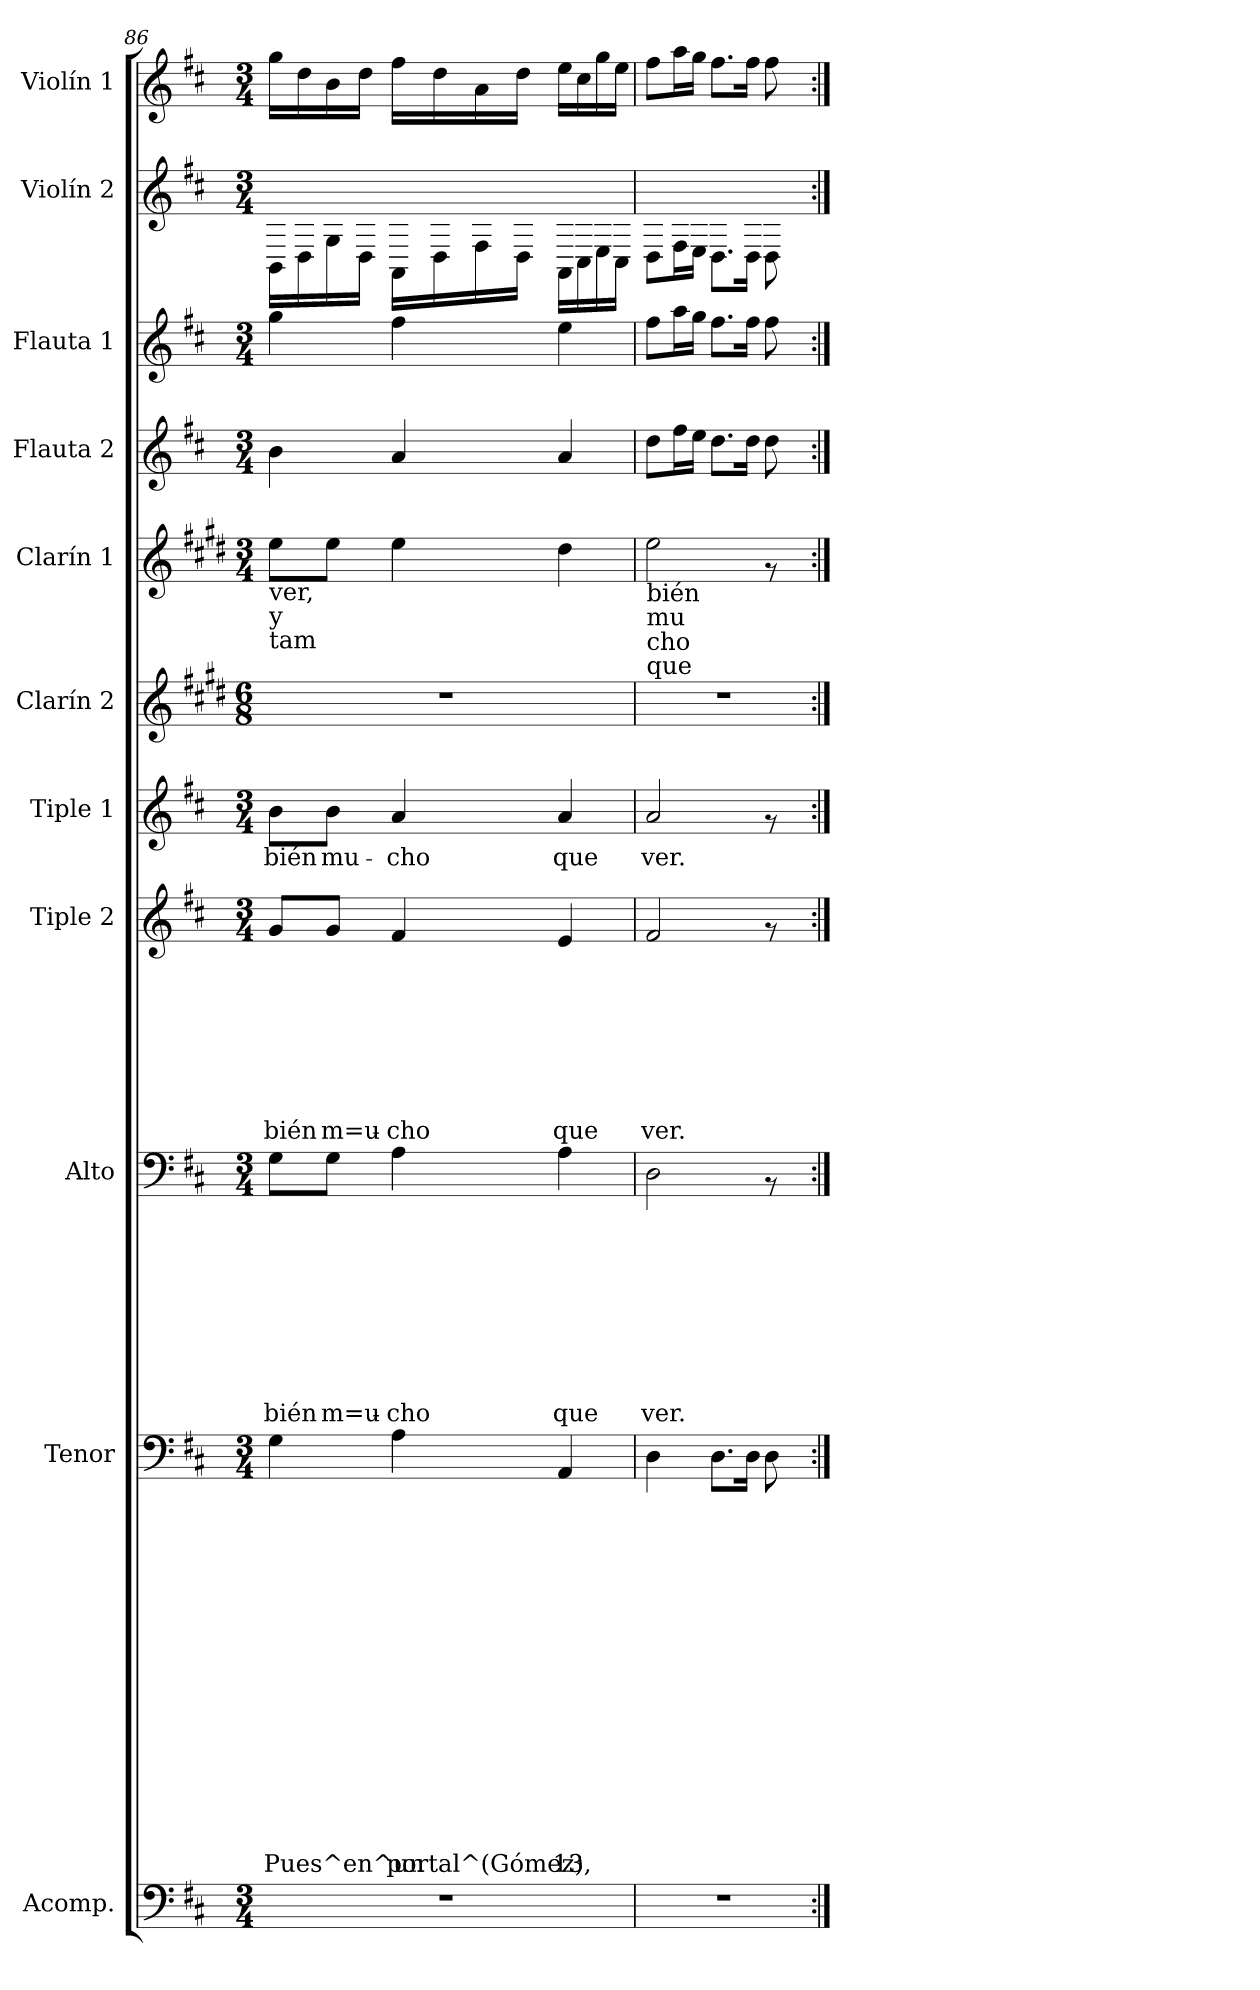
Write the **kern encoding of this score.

**kern	**kern	**text	**text	**text	**text	**text	**text	**text	**text	**text	**text	**text	**text	**text	**text	**text	**text	**kern	**text	**text	**text	**text	**text	**text	**text	**text	**text	**kern	**text	**text	**text	**text	**text	**text	**text	**text	**kern	**text	**kern	**kern	**kern	**kern	**kern	**kern
*part11	*part10	*part10	*part10	*part10	*part10	*part10	*part10	*part10	*part10	*part10	*part10	*part10	*part10	*part10	*part10	*part10	*part10	*part9	*part9	*part9	*part9	*part9	*part9	*part9	*part9	*part9	*part9	*part8	*part8	*part8	*part8	*part8	*part8	*part8	*part8	*part8	*part7	*part7	*part6	*part5	*part4	*part3	*part2	*part1
*staff11	*staff10	*staff10	*staff10	*staff10	*staff10	*staff10	*staff10	*staff10	*staff10	*staff10	*staff10	*staff10	*staff10	*staff10	*staff10	*staff10	*staff10	*staff9	*staff9	*staff9	*staff9	*staff9	*staff9	*staff9	*staff9	*staff9	*staff9	*staff8	*staff8	*staff8	*staff8	*staff8	*staff8	*staff8	*staff8	*staff8	*staff7	*staff7	*staff6	*staff5	*staff4	*staff3	*staff2	*staff1
*I"Acomp.	*I"Tenor	*	*	*	*	*	*	*	*	*	*	*	*	*	*	*	*	*I"Alto	*	*	*	*	*	*	*	*	*	*I"Tiple 2	*	*	*	*	*	*	*	*	*I"Tiple 1	*	*I"Clarín 2	*I"Clarín 1	*I"Flauta 2	*I"Flauta 1	*I"Violín 2	*I"Violín 1
*I'Acomp.	*I'Tenor	*	*	*	*	*	*	*	*	*	*	*	*	*	*	*	*	*I'Alto	*	*	*	*	*	*	*	*	*	*I'Tiple 2	*	*	*	*	*	*	*	*	*I'Tiple 1	*	*I'Clarín 2	*I'Clarín 1	*I'Flauta 2	*I'Flauta 1	*I'Violín 2	*I'Violín 1
*clefF4	*clefF4	*	*	*	*	*	*	*	*	*	*	*	*	*	*	*	*	*clefF4	*	*	*	*	*	*	*	*	*	*clefG2	*	*	*	*	*	*	*	*	*clefG2	*	*clefG2	*clefG2	*clefG2	*clefG2	*clefG2	*clefG2
*	*	*	*	*	*	*	*	*	*	*	*	*	*	*	*	*	*	*	*	*	*	*	*	*	*	*	*	*	*	*	*	*	*	*	*	*	*	*	*ITrd1c2	*ITrd1c2	*	*	*	*
*k[f#c#]	*k[f#c#]	*	*	*	*	*	*	*	*	*	*	*	*	*	*	*	*	*k[f#c#]	*	*	*	*	*	*	*	*	*	*k[f#c#]	*	*	*	*	*	*	*	*	*k[f#c#]	*	*k[f#c#]	*k[f#c#]	*k[f#c#]	*k[f#c#]	*k[f#c#]	*k[f#c#]
*D:	*D:	*	*	*	*	*	*	*	*	*	*	*	*	*	*	*	*	*D:	*	*	*	*	*	*	*	*	*	*D:	*	*	*	*	*	*	*	*	*D:	*	*D:	*D:	*D:	*D:	*D:	*D:
*M3/4	*M3/4	*	*	*	*	*	*	*	*	*	*	*	*	*	*	*	*	*M3/4	*	*	*	*	*	*	*	*	*	*M3/4	*	*	*	*	*	*	*	*	*M3/4	*	*M6/8	*M3/4	*M3/4	*M3/4	*M3/4	*M3/4
=86	=86	=86	=86	=86	=86	=86	=86	=86	=86	=86	=86	=86	=86	=86	=86	=86	=86	=86	=86	=86	=86	=86	=86	=86	=86	=86	=86	=86	=86	=86	=86	=86	=86	=86	=86	=86	=86	=86	=86	=86	=86	=86	=86	=86
!	!	!	!	!	!	!	!	!	!	!	!	!	!	!	!	!	!	!	!	!	!	!	!	!	!	!	!	!	!	!	!	!	!	!	!	!	!	!	!	!LO:TX:b:t=ver,	!	!	!	!
!	!	!	!	!	!	!	!	!	!	!	!	!	!	!	!	!	!	!	!	!	!	!	!	!	!	!	!	!	!	!	!	!	!	!	!	!	!	!	!	!LO:TX:b:t=y	!	!	!	!
!	!	!	!	!	!	!	!	!	!	!	!	!	!	!	!	!	!	!	!	!	!	!	!	!	!	!	!	!	!	!	!	!	!	!	!	!	!	!	!	!LO:TX:b:t=tam	!	!	!	!
!	!	!	!	!	!	!	!	!	!	!	!	!	!	!	!	!	!LO:LY:b	!	!	!	!	!	!	!	!	!	!LO:LY:b	!	!	!	!	!	!	!	!	!LO:LY:b	!	!LO:LY:b	!	!	!	!	!	!
2.r	4G\	.	.	.	.	.	.	.	.	.	.	.	.	.	.	.	Pues^en^un	8G\L	.	.	.	.	.	.	.	.	-bién	8g/L	.	.	.	.	.	.	.	-bién	8b\L	-bién	2.r	8dd\L	4b\	4gg\	16BB\LL	16gg\LL
.	.	.	.	.	.	.	.	.	.	.	.	.	.	.	.	.	.	.	.	.	.	.	.	.	.	.	.	.	.	.	.	.	.	.	.	.	.	.	.	.	.	.	16D\	16dd\
!	!	!	!	!	!	!	!	!	!	!	!	!	!	!	!	!	!	!	!	!	!	!	!	!	!	!	!LO:LY:b	!	!	!	!	!	!	!	!	!LO:LY:b	!	!LO:LY:b	!	!	!	!	!	!
.	.	.	.	.	.	.	.	.	.	.	.	.	.	.	.	.	.	8G\J	.	.	.	.	.	.	.	.	m=u-	8g/J	.	.	.	.	.	.	.	m=u-	8b\J	mu-	.	8dd\J	.	.	16G\	16b\
.	.	.	.	.	.	.	.	.	.	.	.	.	.	.	.	.	.	.	.	.	.	.	.	.	.	.	.	.	.	.	.	.	.	.	.	.	.	.	.	.	.	.	16D\JJ	16dd\JJ
!	!	!	!	!	!	!	!	!	!	!	!	!	!	!	!	!	!LO:LY:b	!	!	!	!	!	!	!	!	!	!LO:LY:b	!	!	!	!	!	!	!	!	!LO:LY:b	!	!LO:LY:b	!	!	!	!	!	!
.	4A\	.	.	.	.	.	.	.	.	.	.	.	.	.	.	.	portal^(Gómez),	4A\	.	.	.	.	.	.	.	.	-cho	4f#/	.	.	.	.	.	.	.	-cho	4a/	-cho	.	4dd\	4a/	4ff#\	16AA\LL	16ff#\LL
.	.	.	.	.	.	.	.	.	.	.	.	.	.	.	.	.	.	.	.	.	.	.	.	.	.	.	.	.	.	.	.	.	.	.	.	.	.	.	.	.	.	.	16D\	16dd\
.	.	.	.	.	.	.	.	.	.	.	.	.	.	.	.	.	.	.	.	.	.	.	.	.	.	.	.	.	.	.	.	.	.	.	.	.	.	.	.	.	.	.	16F#\	16a\
.	.	.	.	.	.	.	.	.	.	.	.	.	.	.	.	.	.	.	.	.	.	.	.	.	.	.	.	.	.	.	.	.	.	.	.	.	.	.	.	.	.	.	16D\JJ	16dd\JJ
!	!	!	!	!	!	!	!	!	!	!	!	!	!	!	!	!	!LO:LY:b	!	!	!	!	!	!	!	!	!	!LO:LY:b	!	!	!	!	!	!	!	!	!LO:LY:b	!	!LO:LY:b	!	!	!	!	!	!
.	4AA/	.	.	.	.	.	.	.	.	.	.	.	.	.	.	.	13	4A\	.	.	.	.	.	.	.	.	que	4e/	.	.	.	.	.	.	.	que	4a/	que	.	4cc#\	4a/	4ee\	16AA\LL	16ee\LL
.	.	.	.	.	.	.	.	.	.	.	.	.	.	.	.	.	.	.	.	.	.	.	.	.	.	.	.	.	.	.	.	.	.	.	.	.	.	.	.	.	.	.	16C#\	16cc#\
.	.	.	.	.	.	.	.	.	.	.	.	.	.	.	.	.	.	.	.	.	.	.	.	.	.	.	.	.	.	.	.	.	.	.	.	.	.	.	.	.	.	.	16E\	16gg\
.	.	.	.	.	.	.	.	.	.	.	.	.	.	.	.	.	.	.	.	.	.	.	.	.	.	.	.	.	.	.	.	.	.	.	.	.	.	.	.	.	.	.	16C#\JJ	16ee\JJ
=87	=87	=87	=87	=87	=87	=87	=87	=87	=87	=87	=87	=87	=87	=87	=87	=87	=87	=87	=87	=87	=87	=87	=87	=87	=87	=87	=87	=87	=87	=87	=87	=87	=87	=87	=87	=87	=87	=87	=87	=87	=87	=87	=87	=87
!	!	!	!	!	!	!	!	!	!	!	!	!	!	!	!	!	!	!	!	!	!	!	!	!	!	!	!	!	!	!	!	!	!	!	!	!	!	!	!	!LO:TX:b:t=bién	!	!	!	!
!	!	!	!	!	!	!	!	!	!	!	!	!	!	!	!	!	!	!	!	!	!	!	!	!	!	!	!	!	!	!	!	!	!	!	!	!	!	!	!	!LO:TX:b:t=mu	!	!	!	!
!	!	!	!	!	!	!	!	!	!	!	!	!	!	!	!	!	!	!	!	!	!	!	!	!	!	!	!	!	!	!	!	!	!	!	!	!	!	!	!	!LO:TX:b:t=cho	!	!	!	!
!	!	!	!	!	!	!	!	!	!	!	!	!	!	!	!	!	!	!	!	!	!	!	!	!	!	!	!	!	!	!	!	!	!	!	!	!	!	!	!	!LO:TX:b:t=que	!	!	!	!
!	!	!	!	!	!	!	!	!	!	!	!	!	!	!	!	!	!	!	!	!	!	!	!	!	!	!	!LO:LY:b	!	!	!	!	!	!	!	!	!LO:LY:b	!	!LO:LY:b	!	!	!	!	!	!
2.r	4D\	.	.	.	.	.	.	.	.	.	.	.	.	.	.	.	.	2D\	.	.	.	.	.	.	.	.	ver.	2f#/	.	.	.	.	.	.	.	ver.	2a/	ver.	2.r	2dd\	8dd\L	8ff#\L	8D\L	8ff#\L
.	.	.	.	.	.	.	.	.	.	.	.	.	.	.	.	.	.	.	.	.	.	.	.	.	.	.	.	.	.	.	.	.	.	.	.	.	.	.	.	.	16ff#\L	16aa\L	16F#\L	16aa\L
.	.	.	.	.	.	.	.	.	.	.	.	.	.	.	.	.	.	.	.	.	.	.	.	.	.	.	.	.	.	.	.	.	.	.	.	.	.	.	.	.	16ee\JJ	16gg\JJ	16E\JJ	16gg\JJ
.	8.D\L	.	.	.	.	.	.	.	.	.	.	.	.	.	.	.	.	.	.	.	.	.	.	.	.	.	.	.	.	.	.	.	.	.	.	.	.	.	.	.	8.dd\L	8.ff#\L	8.D\L	8.ff#\L
.	16D\Jk	.	.	.	.	.	.	.	.	.	.	.	.	.	.	.	.	.	.	.	.	.	.	.	.	.	.	.	.	.	.	.	.	.	.	.	.	.	.	.	16dd\Jk	16ff#\Jk	16D\Jk	16ff#\Jk
.	8D\	.	.	.	.	.	.	.	.	.	.	.	.	.	.	.	.	8rAA	.	.	.	.	.	.	.	.	.	8rf	.	.	.	.	.	.	.	.	8rf	.	.	8rf	8dd\	8ff#\	8D\	8ff#\
.	8ryy	.	.	.	.	.	.	.	.	.	.	.	.	.	.	.	.	8ryy	.	.	.	.	.	.	.	.	.	8ryy	.	.	.	.	.	.	.	.	8ryy	.	.	8ryy	8ryy	8ryy	8ryy	8ryy
=:|!	=:|!	=:|!	=:|!	=:|!	=:|!	=:|!	=:|!	=:|!	=:|!	=:|!	=:|!	=:|!	=:|!	=:|!	=:|!	=:|!	=:|!	=:|!	=:|!	=:|!	=:|!	=:|!	=:|!	=:|!	=:|!	=:|!	=:|!	=:|!	=:|!	=:|!	=:|!	=:|!	=:|!	=:|!	=:|!	=:|!	=:|!	=:|!	=:|!	=:|!	=:|!	=:|!	=:|!	=:|!
*-	*-	*-	*-	*-	*-	*-	*-	*-	*-	*-	*-	*-	*-	*-	*-	*-	*-	*-	*-	*-	*-	*-	*-	*-	*-	*-	*-	*-	*-	*-	*-	*-	*-	*-	*-	*-	*-	*-	*-	*-	*-	*-	*-	*-
